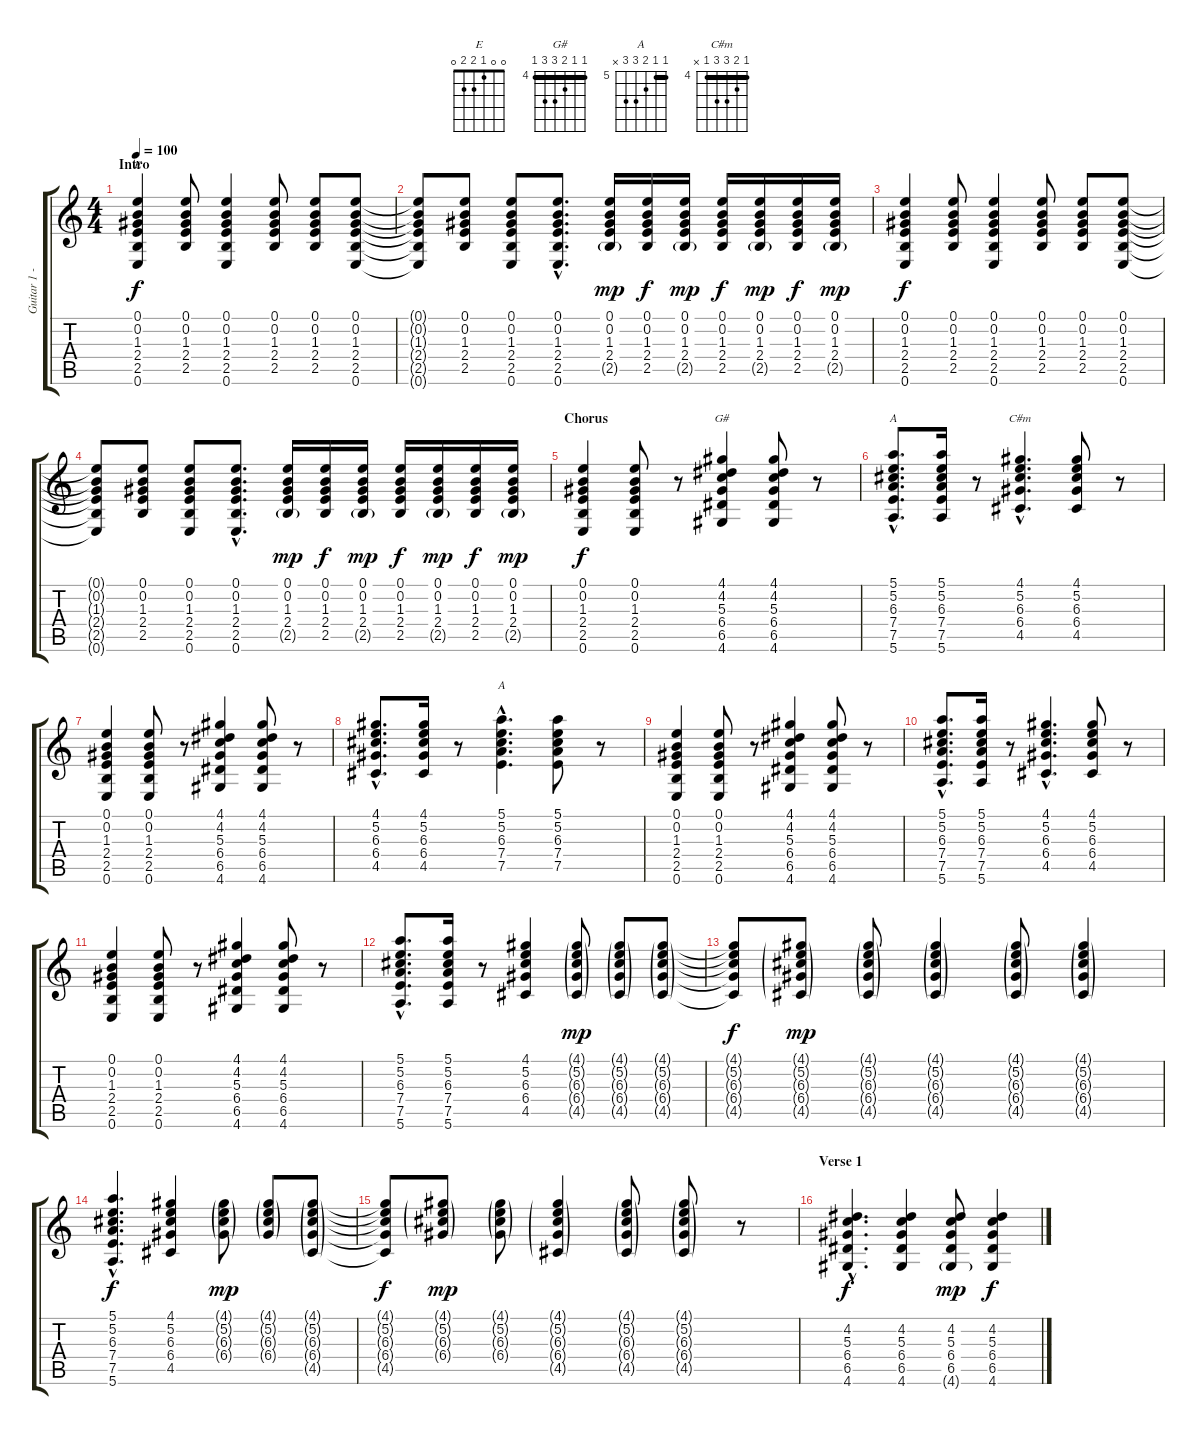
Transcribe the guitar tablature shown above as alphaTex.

\track ("Guitar 1 - John F" "Guitar 1 -") {instrument acousticguitarnylon}
\staff {score tabs}
\tuning (E4 B3 G3 D3 A2 E2) {hide}
\chord ("E" 0 0 1 2 2 0)
\chord ("G#" 4 4 5 6 6 4) {firstfret 4 barre 4}
\chord ("A" 5 5 6 7 7 5) {firstfret 5 barre 5}
\chord ("C#m" 4 5 6 6 4 x) {firstfret 4 barre 4}
\chord ("A" 5 5 6 7 7 x) {firstfret 5 barre 5}
\ts (4 4)
\section ("" "Intro")
\tempo 100
\clef g2
\ks c
(0.1 0.2 1.3 2.4 2.5 0.6).4{ch "E" dy f instrument acousticguitarnylon} (0.1 0.2 1.3 2.4 2.5).8 (0.1 0.2 1.3 2.4 2.5 0.6).4 (0.1 0.2 1.3 2.4 2.5).8 (0.1 0.2 1.3 2.4 2.5).8 (0.1 0.2 1.3 2.4 2.5 0.6).8 |
(0.1{t} 0.2{t} 1.3{t} 2.4{t} 2.5{t} 0.6{t}).8 (0.1 0.2 1.3 2.4 2.5).8 (0.1 0.2 1.3 2.4 2.5 0.6).8 (0.1{hac} 0.2{hac} 1.3{hac} 2.4{hac} 2.5{hac} 0.6{hac}).8{d} (0.1 0.2 1.3 2.4 2.5{g}).16{dy mp} (0.1 0.2 1.3 2.4 2.5).16{dy f} (0.1 0.2 1.3 2.4 2.5{g}).16{dy mp} (0.1 0.2 1.3 2.4 2.5).16{dy f} (0.1 0.2 1.3 2.4 2.5{g}).16{dy mp} (0.1 0.2 1.3 2.4 2.5).16{dy f} (0.1 0.2 1.3 2.4 2.5{g}).16{dy mp} |
(0.1 0.2 1.3 2.4 2.5 0.6).4{dy f} (0.1 0.2 1.3 2.4 2.5).8 (0.1 0.2 1.3 2.4 2.5 0.6).4 (0.1 0.2 1.3 2.4 2.5).8 (0.1 0.2 1.3 2.4 2.5).8 (0.1 0.2 1.3 2.4 2.5 0.6).8 |
(0.1{t} 0.2{t} 1.3{t} 2.4{t} 2.5{t} 0.6{t}).8 (0.1 0.2 1.3 2.4 2.5).8 (0.1 0.2 1.3 2.4 2.5 0.6).8 (0.1{hac} 0.2{hac} 1.3{hac} 2.4{hac} 2.5{hac} 0.6{hac}).8{d} (0.1 0.2 1.3 2.4 2.5{g}).16{dy mp} (0.1 0.2 1.3 2.4 2.5).16{dy f} (0.1 0.2 1.3 2.4 2.5{g}).16{dy mp} (0.1 0.2 1.3 2.4 2.5).16{dy f} (0.1 0.2 1.3 2.4 2.5{g}).16{dy mp} (0.1 0.2 1.3 2.4 2.5).16{dy f} (0.1 0.2 1.3 2.4 2.5{g}).16{dy mp} |
\section ("" "Chorus")
(0.1 0.2 1.3 2.4 2.5 0.6).4{dy f} (0.1 0.2 1.3 2.4 2.5 0.6).8 r.8 (4.1 4.2 5.3 6.4 6.5 4.6).4{ch "G#"} (4.1 4.2 5.3 6.4 6.5 4.6).8 r.8 |
(5.1{hac} 5.2{hac} 6.3{hac} 7.4{hac} 7.5{hac} 5.6{hac}).8{d ch "A"} (5.1 5.2 6.3 7.4 7.5 5.6).16 r.8 (4.1{hac} 5.2{hac} 6.3{hac} 6.4{hac} 4.5{hac}).4{d ch "C#m"} (4.1 5.2 6.3 6.4 4.5).8 r.8 |
(0.1 0.2 1.3 2.4 2.5 0.6).4 (0.1 0.2 1.3 2.4 2.5 0.6).8 r.8 (4.1 4.2 5.3 6.4 6.5 4.6).4 (4.1 4.2 5.3 6.4 6.5 4.6).8 r.8 |
(4.1{hac} 5.2{hac} 6.3{hac} 6.4{hac} 4.5{hac}).8{d} (4.1 5.2 6.3 6.4 4.5).16 r.8 (5.1{hac} 5.2{hac} 6.3{hac} 7.4{hac} 7.5{hac}).4{d ch "A"} (5.1 5.2 6.3 7.4 7.5).8 r.8 |
(0.1 0.2 1.3 2.4 2.5 0.6).4 (0.1 0.2 1.3 2.4 2.5 0.6).8 r.8 (4.1 4.2 5.3 6.4 6.5 4.6).4 (4.1 4.2 5.3 6.4 6.5 4.6).8 r.8 |
(5.1{hac} 5.2{hac} 6.3{hac} 7.4{hac} 7.5{hac} 5.6{hac}).8{d} (5.1 5.2 6.3 7.4 7.5 5.6).16 r.8 (4.1{hac} 5.2{hac} 6.3{hac} 6.4{hac} 4.5{hac}).4{d} (4.1 5.2 6.3 6.4 4.5).8 r.8 |
(0.1 0.2 1.3 2.4 2.5 0.6).4 (0.1 0.2 1.3 2.4 2.5 0.6).8 r.8 (4.1 4.2 5.3 6.4 6.5 4.6).4 (4.1 4.2 5.3 6.4 6.5 4.6).8 r.8 |
(5.1{hac} 5.2{hac} 6.3{hac} 7.4{hac} 7.5{hac} 5.6{hac}).8{d} (5.1 5.2 6.3 7.4 7.5 5.6).16 r.8 (4.1 5.2 6.3 6.4 4.5).4 (4.1{g} 5.2{g} 6.3{g} 6.4{g} 4.5{g}).8{dy mp} (4.1{g} 5.2{g} 6.3{g} 6.4{g} 4.5{g}).8 (4.1{g} 5.2{g} 6.3{g} 6.4{g} 4.5{g}).8 |
(4.1{t} 5.2{t} 6.3{t} 6.4{t} 4.5{t}).8{dy f} (4.1{g} 5.2{g} 6.3{g} 6.4{g} 4.5{g}).8{dy mp} (4.1{g} 5.2{g} 6.3{g} 6.4{g} 4.5{g}).8 (4.1{g} 5.2{g} 6.3{g} 6.4{g} 4.5{g}).4 (4.1{g} 5.2{g} 6.3{g} 6.4{g} 4.5{g}).8 (4.1{g} 5.2{g} 6.3{g} 6.4{g} 4.5{g}).4 |
(5.1{hac} 5.2{hac} 6.3{hac} 7.4{hac} 7.5{hac} 5.6{hac}).4{d dy f} (4.1 5.2 6.3 6.4 4.5).4 (4.1{g} 5.2{g} 6.3{g} 6.4{g}).8{dy mp} (4.1{g} 5.2{g} 6.3{g} 6.4{g}).8 (4.1{g} 5.2{g} 6.3{g} 6.4{g} 4.5{g}).8 |
(4.1{t} 5.2{t} 6.3{t} 6.4{t} 4.5{t}).8{dy f} (4.1{g} 5.2{g} 6.3{g} 6.4{g}).8{dy mp} (4.1{g} 5.2{g} 6.3{g} 6.4{g}).8 (4.1{g} 5.2{g} 6.3{g} 6.4{g} 4.5{g}).4 (4.1{g} 5.2{g} 6.3{g} 6.4{g} 4.5{g}).8 (4.1{g} 5.2{g} 6.3{g} 6.4{g} 4.5{g}).8 r.8 |
\section ("" "Verse 1")
(4.2{hac} 5.3{hac} 6.4{hac} 6.5{hac} 4.6{hac}).4{d dy f} (4.2 5.3 6.4 6.5 4.6).4 (4.2 5.3 6.4 6.5 4.6{g}).8{dy mp} (4.2 5.3 6.4 6.5 4.6).4{dy f}
